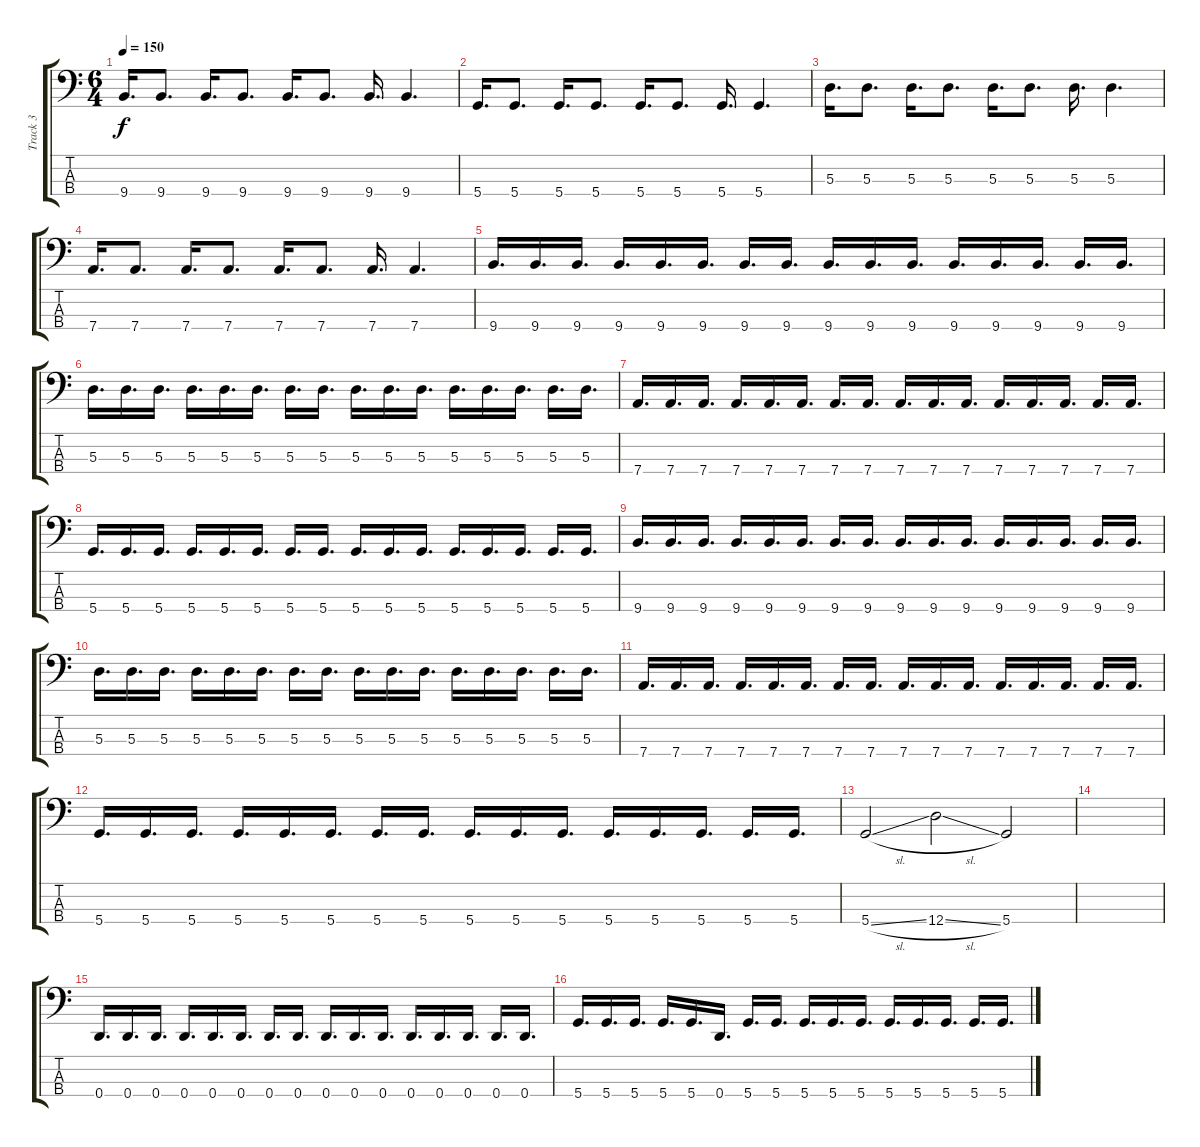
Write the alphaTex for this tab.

\track ("Track 3" "Track 3") {instrument electricbassfinger}
\staff {score tabs}
\tuning (G2 D2 A1 D1) {hide}
\ts (6 4)
\tempo 150
\clef f4
\ks c
9.4.16{d dy f} 9.4.8{d} 9.4.16{d} 9.4.8{d} 9.4.16{d} 9.4.8{d} 9.4.16{d} 9.4.4{d} |
5.4.16{d} 5.4.8{d} 5.4.16{d} 5.4.8{d} 5.4.16{d} 5.4.8{d} 5.4.16{d} 5.4.4{d} |
5.3.16{d} 5.3.8{d} 5.3.16{d} 5.3.8{d} 5.3.16{d} 5.3.8{d} 5.3.16{d} 5.3.4{d} |
7.4.16{d} 7.4.8{d} 7.4.16{d} 7.4.8{d} 7.4.16{d} 7.4.8{d} 7.4.16{d} 7.4.4{d} |
9.4.16{d} 9.4.16{d} 9.4.16{d} 9.4.16{d} 9.4.16{d} 9.4.16{d} 9.4.16{d} 9.4.16{d} 9.4.16{d} 9.4.16{d} 9.4.16{d} 9.4.16{d} 9.4.16{d} 9.4.16{d} 9.4.16{d} 9.4.16{d} |
5.3.16{d} 5.3.16{d} 5.3.16{d} 5.3.16{d} 5.3.16{d} 5.3.16{d} 5.3.16{d} 5.3.16{d} 5.3.16{d} 5.3.16{d} 5.3.16{d} 5.3.16{d} 5.3.16{d} 5.3.16{d} 5.3.16{d} 5.3.16{d} |
7.4.16{d} 7.4.16{d} 7.4.16{d} 7.4.16{d} 7.4.16{d} 7.4.16{d} 7.4.16{d} 7.4.16{d} 7.4.16{d} 7.4.16{d} 7.4.16{d} 7.4.16{d} 7.4.16{d} 7.4.16{d} 7.4.16{d} 7.4.16{d} |
5.4.16{d} 5.4.16{d} 5.4.16{d} 5.4.16{d} 5.4.16{d} 5.4.16{d} 5.4.16{d} 5.4.16{d} 5.4.16{d} 5.4.16{d} 5.4.16{d} 5.4.16{d} 5.4.16{d} 5.4.16{d} 5.4.16{d} 5.4.16{d} |
9.4.16{d} 9.4.16{d} 9.4.16{d} 9.4.16{d} 9.4.16{d} 9.4.16{d} 9.4.16{d} 9.4.16{d} 9.4.16{d} 9.4.16{d} 9.4.16{d} 9.4.16{d} 9.4.16{d} 9.4.16{d} 9.4.16{d} 9.4.16{d} |
5.3.16{d} 5.3.16{d} 5.3.16{d} 5.3.16{d} 5.3.16{d} 5.3.16{d} 5.3.16{d} 5.3.16{d} 5.3.16{d} 5.3.16{d} 5.3.16{d} 5.3.16{d} 5.3.16{d} 5.3.16{d} 5.3.16{d} 5.3.16{d} |
7.4.16{d} 7.4.16{d} 7.4.16{d} 7.4.16{d} 7.4.16{d} 7.4.16{d} 7.4.16{d} 7.4.16{d} 7.4.16{d} 7.4.16{d} 7.4.16{d} 7.4.16{d} 7.4.16{d} 7.4.16{d} 7.4.16{d} 7.4.16{d} |
5.4.16{d} 5.4.16{d} 5.4.16{d} 5.4.16{d} 5.4.16{d} 5.4.16{d} 5.4.16{d} 5.4.16{d} 5.4.16{d} 5.4.16{d} 5.4.16{d} 5.4.16{d} 5.4.16{d} 5.4.16{d} 5.4.16{d} 5.4.16{d} |
5.4{sl}.2 12.4{sl}.2 5.4.2 |
|
0.4.16{d} 0.4.16{d} 0.4.16{d} 0.4.16{d} 0.4.16{d} 0.4.16{d} 0.4.16{d} 0.4.16{d} 0.4.16{d} 0.4.16{d} 0.4.16{d} 0.4.16{d} 0.4.16{d} 0.4.16{d} 0.4.16{d} 0.4.16{d} |
5.4.16{d} 5.4.16{d} 5.4.16{d} 5.4.16{d} 5.4.16{d} 0.4.16{d} 5.4.16{d} 5.4.16{d} 5.4.16{d} 5.4.16{d} 5.4.16{d} 5.4.16{d} 5.4.16{d} 5.4.16{d} 5.4.16{d} 5.4.16{d}
